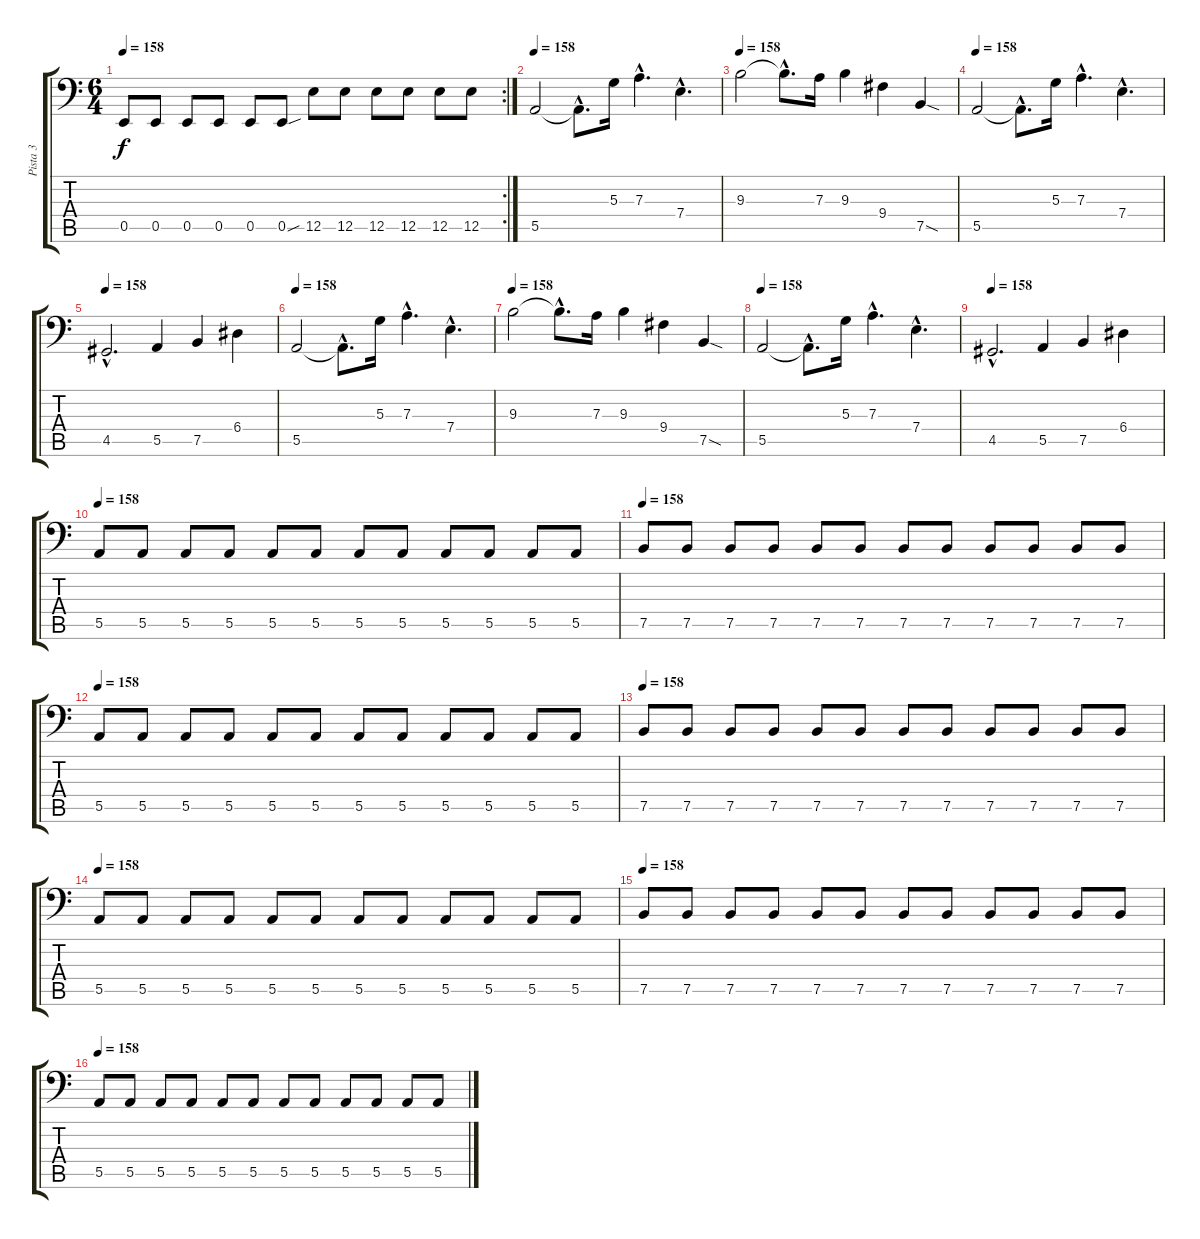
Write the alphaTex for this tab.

\track ("Pista 3" "Pista 3") {instrument fretlessbass}
\staff {score tabs}
\tuning (C3 G2 D2 A1 E1 B0) {hide}
\rc 2
\ts (6 4)
\tempo 158
\clef f4
\ks c
0.5.8{dy f} 0.5.8 0.5.8 0.5.8 0.5.8 0.5{sou}.8 12.5.8 12.5.8 12.5.8 12.5.8 12.5.8 12.5.8 |
\tempo 158
5.5.2 5.5{hac t}.8{d} 5.3.16 7.3{hac}.4{d} 7.4{hac}.4{d} |
\tempo 158
9.3.2 9.3{hac t}.8{d} 7.3.16 9.3.4 9.4.4 7.5{sod}.4 |
\tempo 158
5.5.2 5.5{hac t}.8{d} 5.3.16 7.3{hac}.4{d} 7.4{hac}.4{d} |
\tempo 158
4.5{hac}.2{d} 5.5.4 7.5.4 6.4.4 |
\tempo 158
5.5.2 5.5{hac t}.8{d} 5.3.16 7.3{hac}.4{d} 7.4{hac}.4{d} |
\tempo 158
9.3.2 9.3{hac t}.8{d} 7.3.16 9.3.4 9.4.4 7.5{sod}.4 |
\tempo 158
5.5.2 5.5{hac t}.8{d} 5.3.16 7.3{hac}.4{d} 7.4{hac}.4{d} |
\tempo 158
4.5{hac}.2{d} 5.5.4 7.5.4 6.4.4 |
\tempo 158
5.5.8 5.5.8 5.5.8 5.5.8 5.5.8 5.5.8 5.5.8 5.5.8 5.5.8 5.5.8 5.5.8 5.5.8 |
\tempo 158
7.5.8 7.5.8 7.5.8 7.5.8 7.5.8 7.5.8 7.5.8 7.5.8 7.5.8 7.5.8 7.5.8 7.5.8 |
\tempo 158
5.5.8 5.5.8 5.5.8 5.5.8 5.5.8 5.5.8 5.5.8 5.5.8 5.5.8 5.5.8 5.5.8 5.5.8 |
\tempo 158
7.5.8 7.5.8 7.5.8 7.5.8 7.5.8 7.5.8 7.5.8 7.5.8 7.5.8 7.5.8 7.5.8 7.5.8 |
\tempo 158
5.5.8 5.5.8 5.5.8 5.5.8 5.5.8 5.5.8 5.5.8 5.5.8 5.5.8 5.5.8 5.5.8 5.5.8 |
\tempo 158
7.5.8 7.5.8 7.5.8 7.5.8 7.5.8 7.5.8 7.5.8 7.5.8 7.5.8 7.5.8 7.5.8 7.5.8 |
\tempo 158
5.5.8 5.5.8 5.5.8 5.5.8 5.5.8 5.5.8 5.5.8 5.5.8 5.5.8 5.5.8 5.5.8 5.5.8
